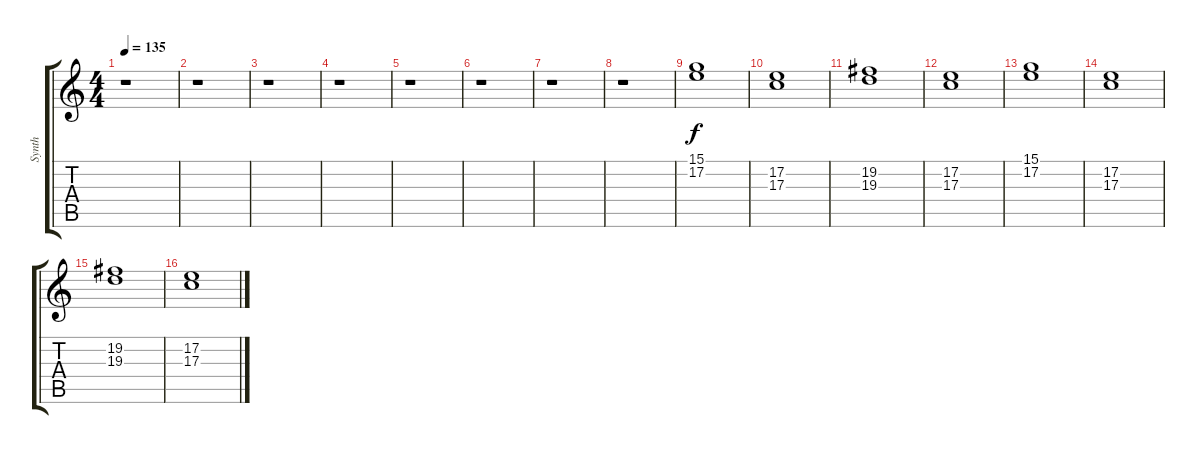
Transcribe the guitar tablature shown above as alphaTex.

\track ("Synth" "Synth") {instrument stringensemble1}
\staff {score tabs}
\tuning (E4 B3 G3 D3 A2 E2) {hide}
\ts (4 4)
\tempo 135
\clef g2
\ks c
r.1{dy f} |
r.1 |
r.1 |
r.1 |
r.1 |
r.1 |
r.1 |
r.1 |
(15.1 17.2).1 |
(17.2 17.3).1 |
(19.2 19.3).1 |
(17.2 17.3).1 |
(15.1 17.2).1 |
(17.2 17.3).1 |
(19.2 19.3).1 |
(17.2 17.3).1
